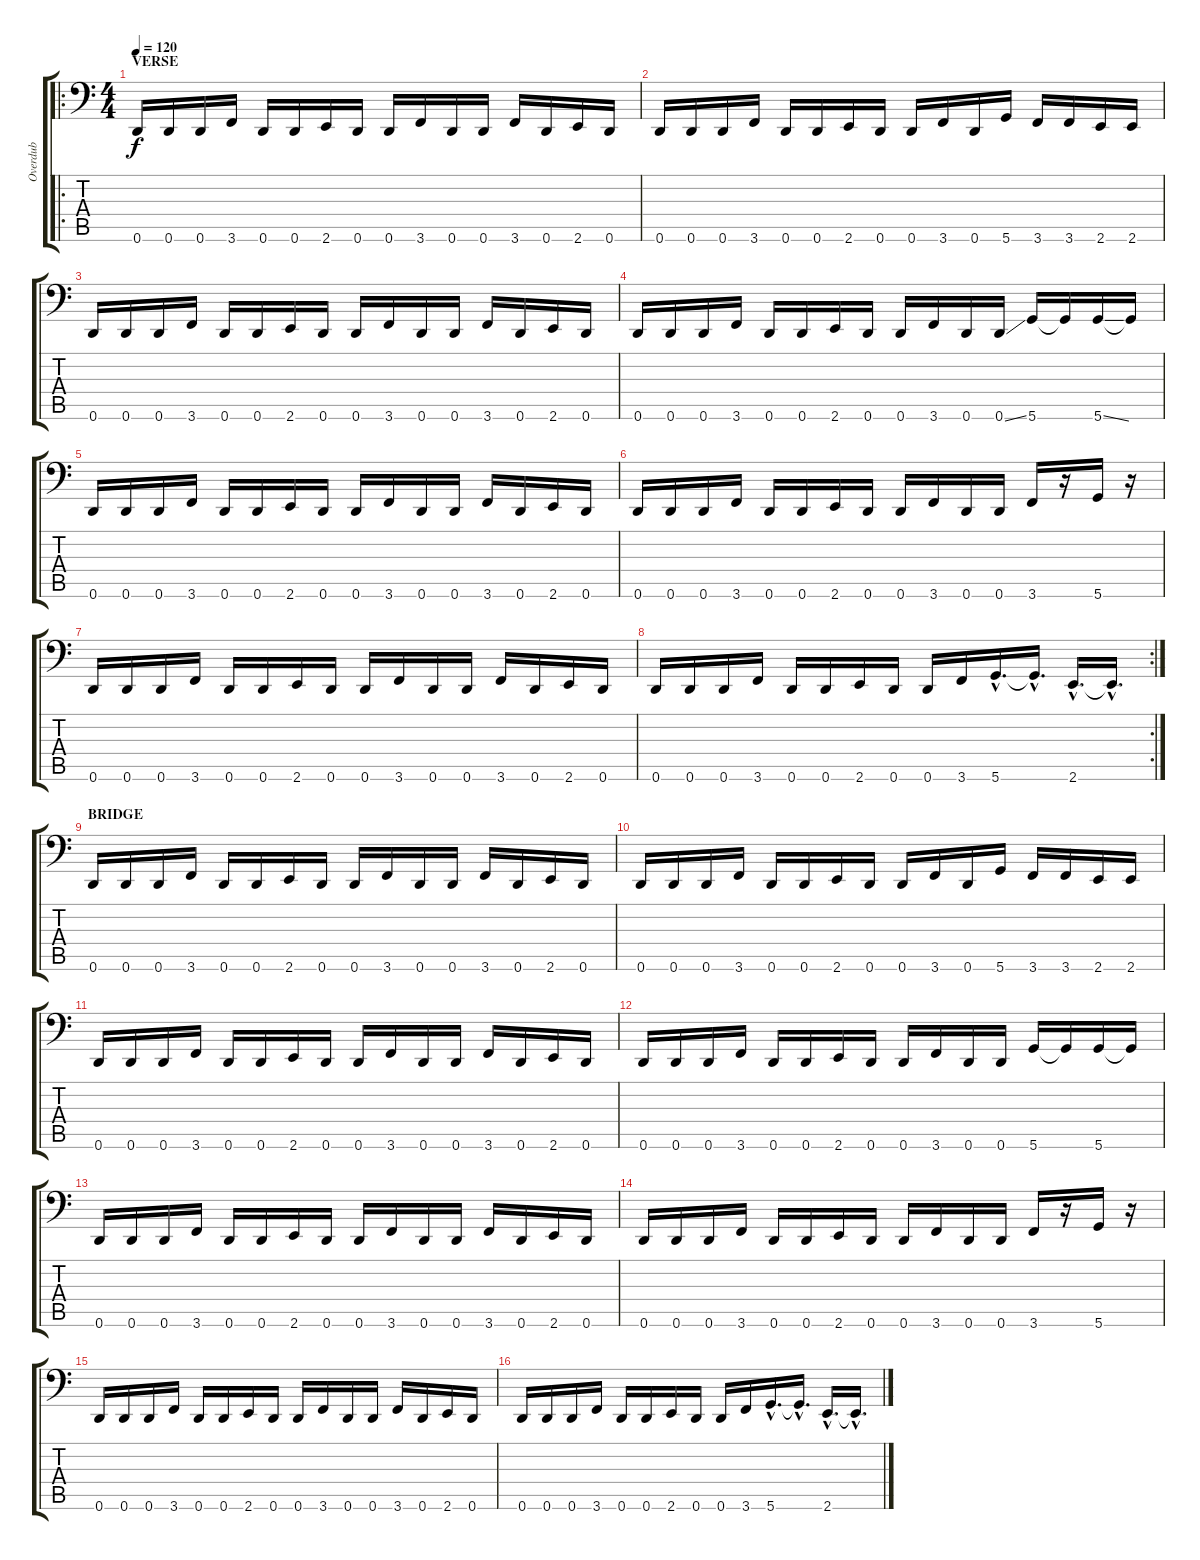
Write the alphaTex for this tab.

\track ("Overdub" "Overdub") {instrument electricbasspick}
\staff {score tabs}
\tuning (E3 B2 G2 D2 A1 D1) {hide}
\ro
\ts (4 4)
\section ("" "VERSE")
\tempo 120
\clef f4
\ks c
0.6.16{dy f} 0.6.16 0.6.16 3.6.16 0.6.16 0.6.16 2.6.16 0.6.16 0.6.16 3.6.16 0.6.16 0.6.16 3.6.16 0.6.16 2.6.16 0.6.16 |
0.6.16 0.6.16 0.6.16 3.6.16 0.6.16 0.6.16 2.6.16 0.6.16 0.6.16 3.6.16 0.6.16 5.6.16 3.6.16 3.6.16 2.6.16 2.6.16 |
0.6.16 0.6.16 0.6.16 3.6.16 0.6.16 0.6.16 2.6.16 0.6.16 0.6.16 3.6.16 0.6.16 0.6.16 3.6.16 0.6.16 2.6.16 0.6.16 |
0.6.16 0.6.16 0.6.16 3.6.16 0.6.16 0.6.16 2.6.16 0.6.16 0.6.16 3.6.16 0.6.16 0.6{ss}.16 5.6.16 5.6{t}.16 5.6{ss}.16 5.6{t}.16 |
0.6.16 0.6.16 0.6.16 3.6.16 0.6.16 0.6.16 2.6.16 0.6.16 0.6.16 3.6.16 0.6.16 0.6.16 3.6.16 0.6.16 2.6.16 0.6.16 |
0.6.16 0.6.16 0.6.16 3.6.16 0.6.16 0.6.16 2.6.16 0.6.16 0.6.16 3.6.16 0.6.16 0.6.16 3.6.16 r.16 5.6.16 r.16 |
0.6.16 0.6.16 0.6.16 3.6.16 0.6.16 0.6.16 2.6.16 0.6.16 0.6.16 3.6.16 0.6.16 0.6.16 3.6.16 0.6.16 2.6.16 0.6.16 |
\rc 2
0.6.16 0.6.16 0.6.16 3.6.16 0.6.16 0.6.16 2.6.16 0.6.16 0.6.16 3.6.16 5.6{hac}.16{d} 5.6{hac t}.16{d} 2.6{hac}.16{d} 2.6{hac t}.16{d} |
\section ("" "BRIDGE")
0.6.16 0.6.16 0.6.16 3.6.16 0.6.16 0.6.16 2.6.16 0.6.16 0.6.16 3.6.16 0.6.16 0.6.16 3.6.16 0.6.16 2.6.16 0.6.16 |
0.6.16 0.6.16 0.6.16 3.6.16 0.6.16 0.6.16 2.6.16 0.6.16 0.6.16 3.6.16 0.6.16 5.6.16 3.6.16 3.6.16 2.6.16 2.6.16 |
0.6.16 0.6.16 0.6.16 3.6.16 0.6.16 0.6.16 2.6.16 0.6.16 0.6.16 3.6.16 0.6.16 0.6.16 3.6.16 0.6.16 2.6.16 0.6.16 |
0.6.16 0.6.16 0.6.16 3.6.16 0.6.16 0.6.16 2.6.16 0.6.16 0.6.16 3.6.16 0.6.16 0.6.16 5.6.16 5.6{t}.16 5.6.16 5.6{t}.16 |
0.6.16 0.6.16 0.6.16 3.6.16 0.6.16 0.6.16 2.6.16 0.6.16 0.6.16 3.6.16 0.6.16 0.6.16 3.6.16 0.6.16 2.6.16 0.6.16 |
0.6.16 0.6.16 0.6.16 3.6.16 0.6.16 0.6.16 2.6.16 0.6.16 0.6.16 3.6.16 0.6.16 0.6.16 3.6.16 r.16 5.6.16 r.16 |
0.6.16 0.6.16 0.6.16 3.6.16 0.6.16 0.6.16 2.6.16 0.6.16 0.6.16 3.6.16 0.6.16 0.6.16 3.6.16 0.6.16 2.6.16 0.6.16 |
0.6.16 0.6.16 0.6.16 3.6.16 0.6.16 0.6.16 2.6.16 0.6.16 0.6.16 3.6.16 5.6{hac}.16{d} 5.6{hac t}.16{d} 2.6{hac}.16{d} 2.6{hac t}.16{d}
